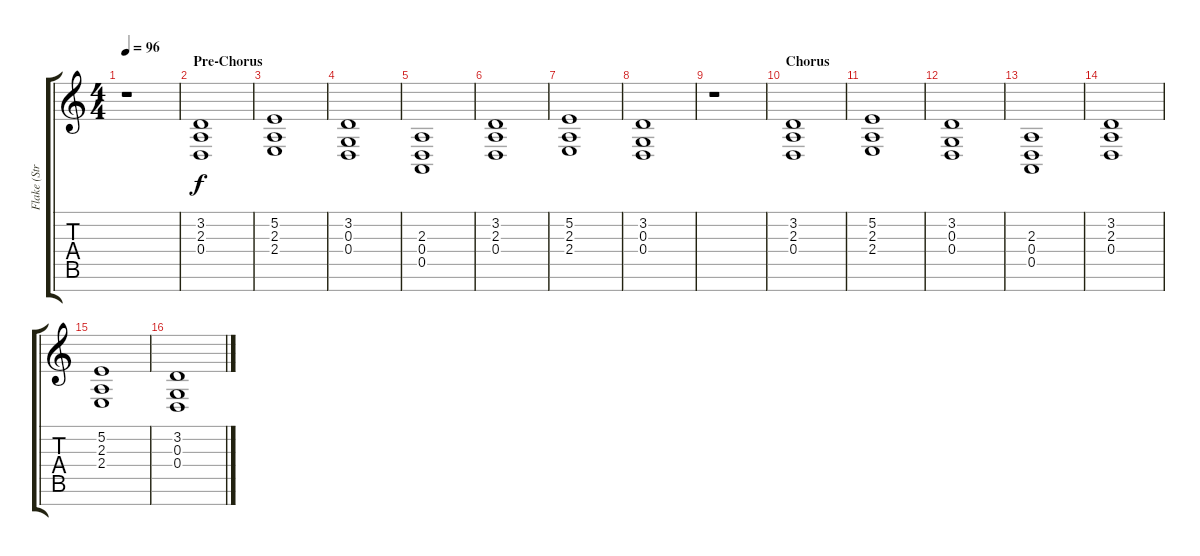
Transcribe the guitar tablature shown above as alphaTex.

\track ("Flake (Strings)" "Flake (Str") {instrument synthstrings1}
\staff {score tabs}
\tuning (E4 B3 G3 D3 A2 E2 B1) {hide}
\ts (4 4)
\tempo 96
\clef g2
\ks c
r.1{dy f} |
\section ("" "Pre-Chorus")
(3.2 2.3 0.4).1 |
(5.2 2.3 2.4).1 |
(3.2 0.3 0.4).1 |
(2.3 0.4 0.5).1 |
(3.2 2.3 0.4).1 |
(5.2 2.3 2.4).1 |
(3.2 0.3 0.4).1 |
r.1 |
\section ("" "Chorus")
(3.2 2.3 0.4).1 |
(5.2 2.3 2.4).1 |
(3.2 0.3 0.4).1 |
(2.3 0.4 0.5).1 |
(3.2 2.3 0.4).1 |
(5.2 2.3 2.4).1 |
(3.2 0.3 0.4).1
